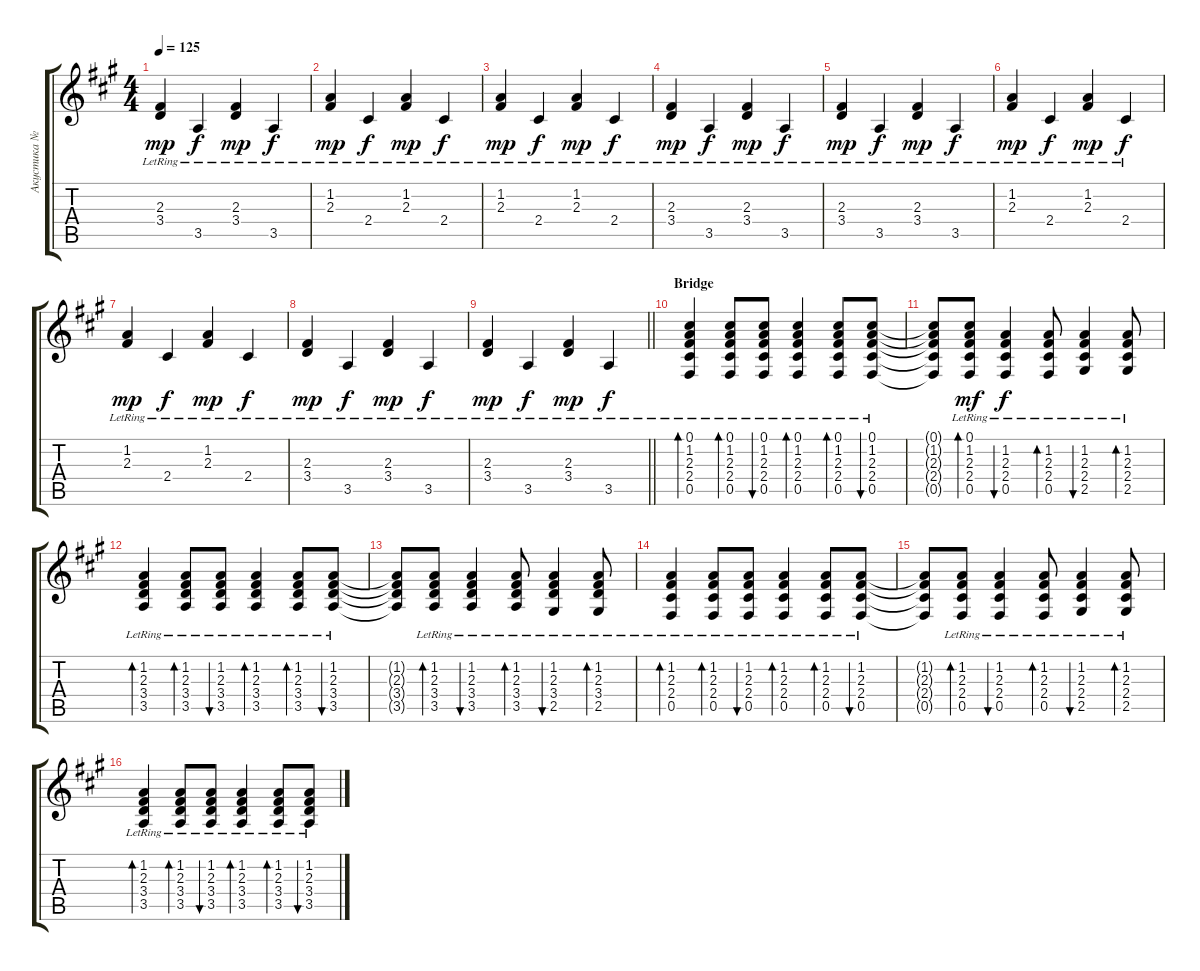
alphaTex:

\track ("Акустика №1" "Акустика №") {instrument electricguitarjazz}
\staff {score tabs}
\tuning (Db4 Ab3 E3 B2 Gb2 Db2) {hide}
\ts (4 4)
\tempo 125
\clef g2
\ks f#minor
(2.3{lr} 3.4{lr}).4{dy mp} 3.5{lr}.4{dy f} (2.3{lr} 3.4{lr}).4{dy mp} 3.5{lr}.4{dy f} |
(1.2{lr} 2.3{lr}).4{dy mp} 2.4{lr}.4{dy f} (1.2{lr} 2.3{lr}).4{dy mp} 2.4{lr}.4{dy f} |
(1.2{lr} 2.3{lr}).4{dy mp} 2.4{lr}.4{dy f} (1.2{lr} 2.3{lr}).4{dy mp} 2.4{lr}.4{dy f} |
(2.3{lr} 3.4{lr}).4{dy mp} 3.5{lr}.4{dy f} (2.3{lr} 3.4{lr}).4{dy mp} 3.5{lr}.4{dy f} |
(2.3{lr} 3.4{lr}).4{dy mp} 3.5{lr}.4{dy f} (2.3{lr} 3.4{lr}).4{dy mp} 3.5{lr}.4{dy f} |
(1.2{lr} 2.3{lr}).4{dy mp} 2.4{lr}.4{dy f} (1.2{lr} 2.3{lr}).4{dy mp} 2.4{lr}.4{dy f} |
(1.2{lr} 2.3{lr}).4{dy mp} 2.4{lr}.4{dy f} (1.2{lr} 2.3{lr}).4{dy mp} 2.4{lr}.4{dy f} |
(2.3{lr} 3.4{lr}).4{dy mp} 3.5{lr}.4{dy f} (2.3{lr} 3.4{lr}).4{dy mp} 3.5{lr}.4{dy f} |
\barLineRight lightlight
(2.3{lr} 3.4{lr}).4{dy mp} 3.5{lr}.4{dy f} (2.3{lr} 3.4{lr}).4{dy mp} 3.5{lr}.4{dy f} |
\section ("" "Bridge")
(0.1{lr} 1.2{lr} 2.3{lr} 2.4{lr} 0.5{lr}).4{bd 30 instrument acousticguitarsteel} (0.1{lr} 1.2{lr} 2.3{lr} 2.4{lr} 0.5{lr}).8{bd 30} (0.1{lr} 1.2{lr} 2.3{lr} 2.4{lr} 0.5{lr}).8{bu 30} (0.1{lr} 1.2{lr} 2.3{lr} 2.4{lr} 0.5{lr}).4{bd 30} (0.1{lr} 1.2{lr} 2.3{lr} 2.4{lr} 0.5{lr}).8{bd 30} (0.1{lr} 1.2{lr} 2.3{lr} 2.4{lr} 0.5{lr}).8{bu 30} |
(0.1{t} 1.2{t} 2.3{t} 2.4{t} 0.5{t}).8 (0.1{lr} 1.2{lr} 2.3{lr} 2.4{lr} 0.5{lr}).8{bd 30 dy mf} (1.2{lr} 2.3{lr} 2.4{lr} 0.5{lr}).4{bu 30 dy f} (1.2{lr} 2.3{lr} 2.4{lr} 0.5{lr}).8{bd 30} (1.2{lr} 2.3{lr} 2.4{lr} 2.5{lr}).4{bu 30} (1.2{lr} 2.3{lr} 2.4{lr} 2.5{lr}).8{bd 30} |
(1.2{lr} 2.3{lr} 3.4{lr} 3.5{lr}).4{bd 30} (1.2{lr} 2.3{lr} 3.4{lr} 3.5{lr}).8{bd 30} (1.2{lr} 2.3{lr} 3.4{lr} 3.5{lr}).8{bu 30} (1.2{lr} 2.3{lr} 3.4{lr} 3.5{lr}).4{bd 30} (1.2{lr} 2.3{lr} 3.4{lr} 3.5{lr}).8{bd 30} (1.2{lr} 2.3{lr} 3.4{lr} 3.5{lr}).8{bu 30} |
(1.2{t} 2.3{t} 3.4{t} 3.5{t}).8 (1.2{lr} 2.3{lr} 3.4{lr} 3.5{lr}).8{bd 30} (1.2{lr} 2.3{lr} 3.4{lr} 3.5{lr}).4{bu 30} (1.2{lr} 2.3{lr} 3.4{lr} 3.5{lr}).8{bd 30} (1.2{lr} 2.3{lr} 3.4{lr} 2.5{lr}).4{bu 30} (1.2{lr} 2.3{lr} 3.4{lr} 2.5{lr}).8{bd 30} |
(1.2{lr} 2.3{lr} 2.4{lr} 0.5{lr}).4{bd 30} (1.2{lr} 2.3{lr} 2.4{lr} 0.5{lr}).8{bd 30} (1.2{lr} 2.3{lr} 2.4{lr} 0.5{lr}).8{bu 30} (1.2{lr} 2.3{lr} 2.4{lr} 0.5{lr}).4{bd 30} (1.2{lr} 2.3{lr} 2.4{lr} 0.5{lr}).8{bd 30} (1.2{lr} 2.3{lr} 2.4{lr} 0.5{lr}).8{bu 30} |
(1.2{t} 2.3{t} 2.4{t} 0.5{t}).8 (1.2{lr} 2.3{lr} 2.4{lr} 0.5{lr}).8{bd 30} (1.2{lr} 2.3{lr} 2.4{lr} 0.5{lr}).4{bu 30} (1.2{lr} 2.3{lr} 2.4{lr} 0.5{lr}).8{bd 30} (1.2{lr} 2.3{lr} 2.4{lr} 2.5{lr}).4{bu 30} (1.2{lr} 2.3{lr} 2.4{lr} 2.5{lr}).8{bd 30} |
(1.2{lr} 2.3{lr} 3.4{lr} 3.5{lr}).4{bd 30} (1.2{lr} 2.3{lr} 3.4{lr} 3.5{lr}).8{bd 30} (1.2{lr} 2.3{lr} 3.4{lr} 3.5{lr}).8{bu 30} (1.2{lr} 2.3{lr} 3.4{lr} 3.5{lr}).4{bd 30} (1.2{lr} 2.3{lr} 3.4{lr} 3.5{lr}).8{bd 30} (1.2{lr} 2.3{lr} 3.4{lr} 3.5{lr}).8{bu 30}
